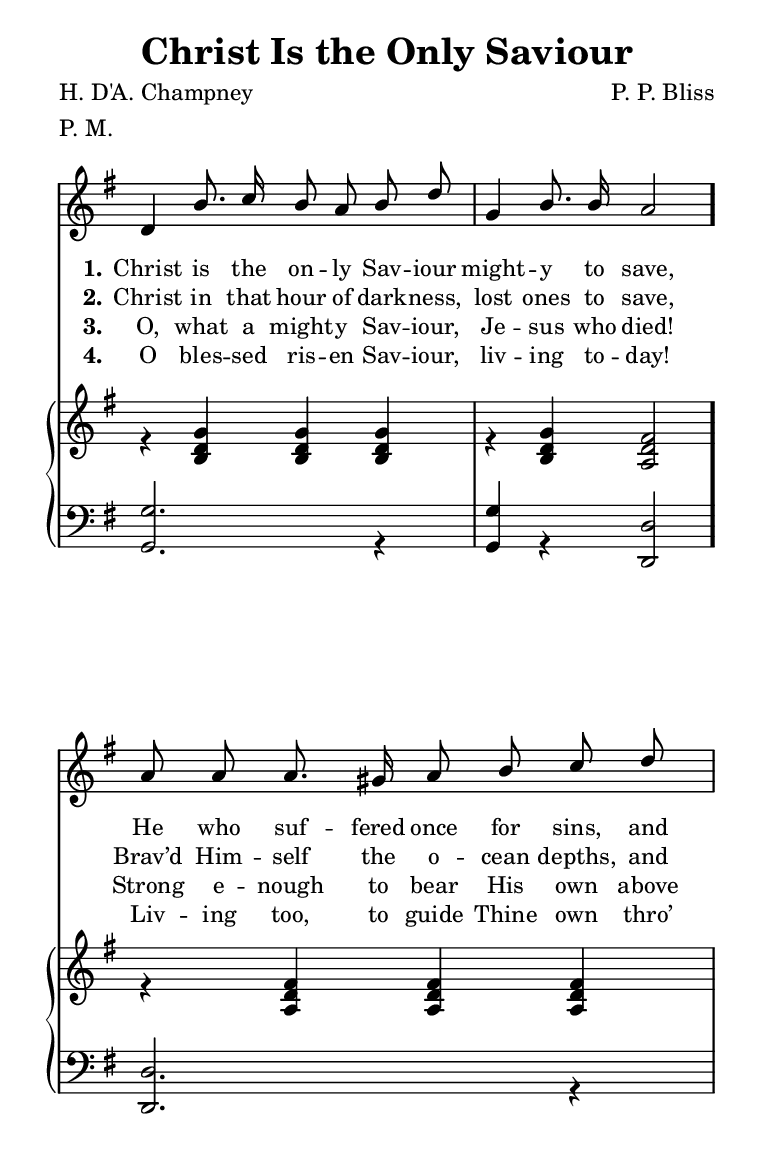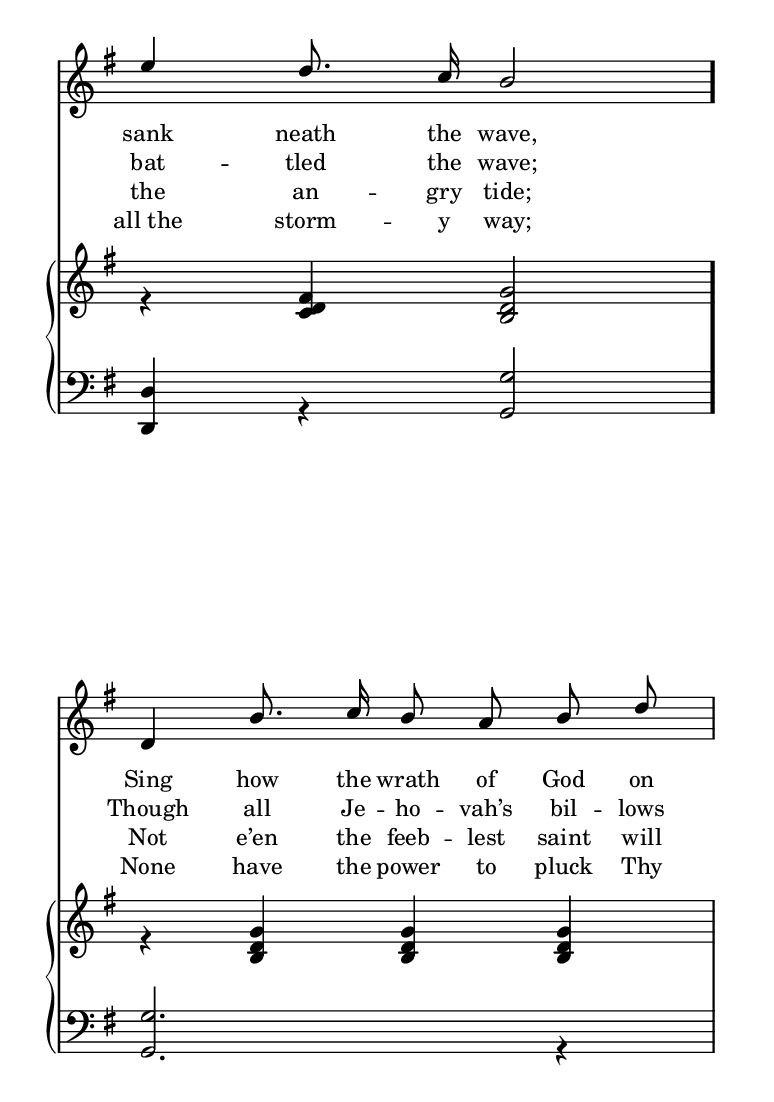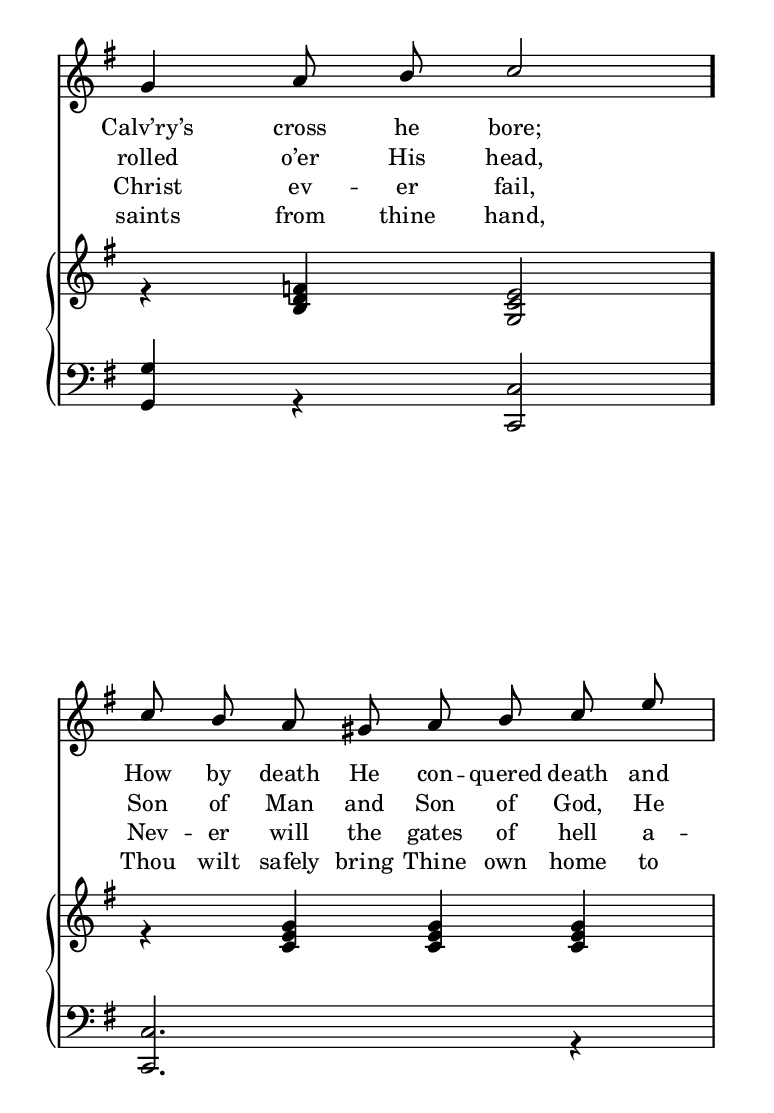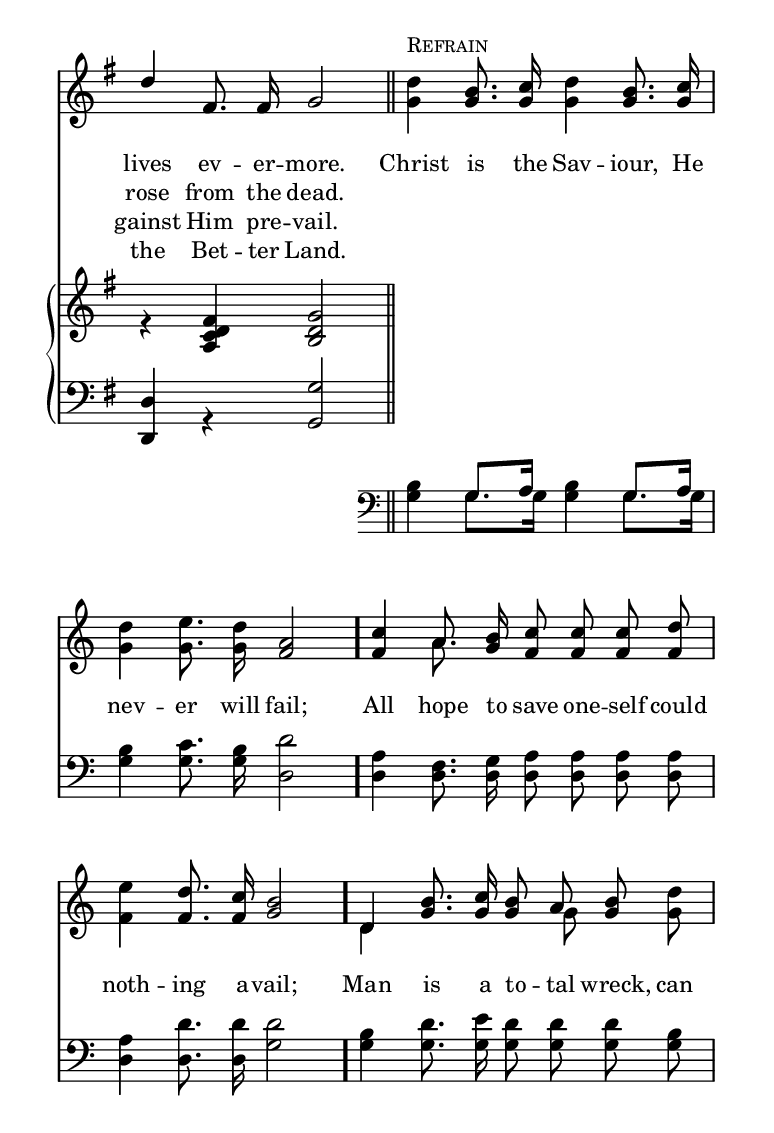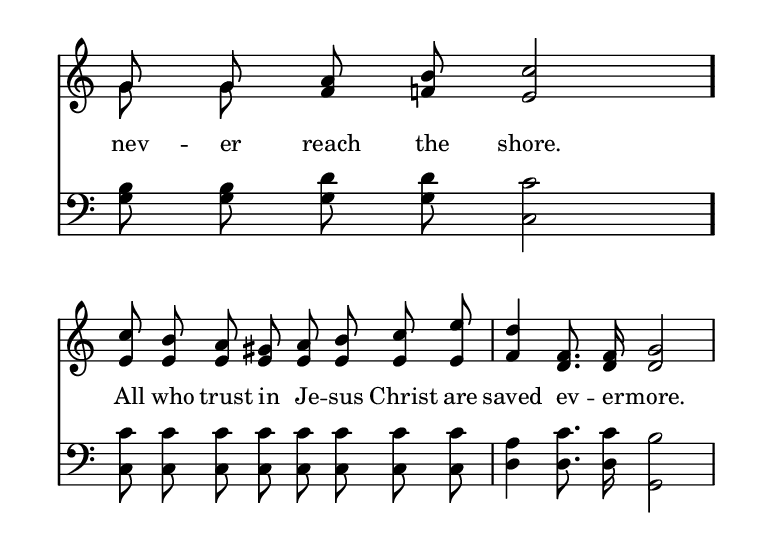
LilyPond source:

\include "common/global.ily"
\paper {
  \include "common/paper.ily"
  ragged-last-bottom = ##t
  page-count = #(cond (is-eogsized 2) (#t #f))
  systems-per-page = #(cond (is-eogsized 4) (#t #f))
  system-count = #(cond (is-eogsized 7) (#t #f))
}

\header{
  hymnnumber = "65"
  title = "Christ Is the Only Saviour"
  tunename = "The Lifeboat"
  meter = "P. M."
  poet = "H. D'A. Champney"
  composer = "P. P. Bliss"
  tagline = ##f
}

% for fermata in MIDI
ta = { \tempo 4=80 }
tb = { \tempo 4=40 }

patternAA = { c4 c8. c16 c8 c8 c8 c8 | c4 c8. c16 c2 }
patternAB = { c4 c8. c16 c8 c8 c8 c8 | c4 c8  c8  c2 }
patternAC = { c4 c8. c16 c4 c8.  c16 | c4 c8. c16 c2 }
patternAD = { c4 c8. c16 c8 c8 c8 c8 | c8 c8 c8 c8 c2 }
patternAE = { c8 c8 c8. c16 c8 c8 c8 c8 | c4 c8. c16 c2 }

patternBA = { c8 c8 c8 c8 c8 c8 c8 c8 | c4 c8. c16 c2 }

global = {
  \include "common/overrides.ily"
  \override Staff.TimeSignature.style = #'numbered
  \time 4/4
  \override Score.MetronomeMark.transparent = ##t % hide all fermata changes too
  \ta
  \key g \major
  \autoBeamOff
}

notesAlto = {
\global
\relative e' {

  \changePitch \patternAC { g g g g g g | g g g fis }
  \changePitch \patternAA { fis a g fis fis fis fis | fis fis fis g }
  \changePitch \patternAD { d g g g g g g | g g fis f e }
  \changePitch \patternBA { e e e e e e e e | fis d d d }

}
}

notesTenor = {
\global
\relative a {

  \changePitch \patternAC { b g a b g a | b c b d }
  \changePitch \patternAA { a fis g a a a a | a d d d }
  \changePitch \patternAD { b d e d d d b | b b d d c }
  \changePitch \patternBA { c c c c c c c c | a c c b }

}
}

notesBass = {
\global
\relative f {

  \changePitch \patternAC { g g g g g g | g g g d }
  \changePitch \patternAA { d d d d d d d | d d d g }
  \changePitch \patternAD { g g g g g g g | g g g g c, }
  \changePitch \patternBA { c c c c c c c c | d d d g, }

}
}

Refrain = \lyricmode {

Christ is the Sav -- iour, He nev -- er will fail; \bar "."
All hope to save one -- self could noth -- ing a -- vail; \bar "."
Man is a to -- tal wreck, can nev -- er reach the shore. \bar "." \break
All who trust in Je -- sus Christ are saved ev -- er -- more. \bar "."

}

notesSopranoRefrain = {
\global
\relative c' {

  << s^\markup { \small \caps "Refrain" }
  \changePitch \patternAC { d' b c d b c | d e d a  } >>
  \changePitch \patternAA { c a b c c c d | e d c b }
  \changePitch \patternAD { d, b' c b a b d | g, g a b c }
  \changePitch \patternBA { c b a gis a b c e | d fis, fis g }

}
}

notesSoprano = {
\global
\relative c' {

  \changePitch \patternAA { d b' c b a b d | g, b b a }
  \changePitch \patternAE { a a a gis a b c d | e d c b } % patternAA in the original, but nonsensical
  \changePitch \patternAB { d, b' c b a b d | g, a b c }
  \changePitch \patternBA { c b a gis a b c e | d fis, fis g }

  \bar "||"

}
}

notesRightHand = {
\global
\override Stem.direction = #UP
\relative e' {

r4 < b d g >4 < b d g >4 < b d g >4 | r4 < b d g >4 < a d fis >2
r4 < a d fis >4 < a d fis >4 < a d fis >4 | r4 < c d fis >4 < b d g >2
r4 < b d g >4 < b d g >4 < b d g >4 | r4 < b d f >4 < g c e >2
r4 < c e g >4 < c e g >4 < c e g >4 | r4 < a c d fis >4 < b d g >2

}
}

notesLeftHand = {
\global
\override Stem.direction = #UP
\clef bass
\relative f, {

< g g' >2. r4 | < g g' >4 r4 < d d' >2 
< d d' >2. r4 | < d d' >4 r4 < g g' >2 
< g g' >2. r4 | < g g' >4 r4 < c, c' >2 
< c c' >2. r4 | < d d' >4 r4 < g g' >2 

}
}

wordsA = \lyricmode {
\set stanza = "1."

Christ is the on -- ly Sav -- iour might -- y to save, \bar "."
He who suf -- fered once for sins, and sank neath the wave, \bar "."
Sing how the wrath of God on Calv’ry’s cross he bore; \bar "."
How by death He con -- quered death and lives ev -- er -- more. \bar "."

}

wordsB = \lyricmode {
\set stanza = "2."

Christ in that hour of dark -- ness, lost ones to save,
Brav’d Him -- self the o -- cean depths, and bat -- tled the wave;
Though all Je -- ho -- vah’s bil -- lows rolled o’er His head,
Son of Man and Son of God, He rose from the dead.

}

wordsC = \lyricmode {
\set stanza = "3."

O, what a might -- y Sav -- iour, Je -- sus who died!
Strong e -- nough to bear His own above the an -- gry tide; % a -- bove ?
Not e’en the feeb -- lest saint will Christ ev -- er fail,
Nev -- er will the gates of hell a -- gainst Him pre -- vail.

}

wordsD = \lyricmode {
\set stanza = "4."

O bles -- sed ris -- en Sav -- iour, liv -- ing to -- day!
Liv -- ing too, to guide Thine own thro’ all_the storm -- y way;
None have the power to pluck Thy saints from thine hand,
Thou wilt safely bring Thine own home to the Bet -- ter Land.

}

\score {
  \context ChoirStaff {
    <<
      \context Staff = upper <<
      \set Staff.autoBeaming = ##f
        \set ChoirStaff.systemStartDelimiter = #'SystemStartBar
        \set ChoirStaff.printPartCombineTexts = ##f
        \context Voice  = sopranos { \voiceOne << \notesSoprano >> }
        \context Lyrics = one   \lyricsto sopranos \wordsA
        \context Lyrics = two   \lyricsto sopranos \wordsB
        \context Lyrics = three \lyricsto sopranos \wordsC
        \context Lyrics = four  \lyricsto sopranos \wordsD
        \override Staff.TimeSignature.stencil = ##f
      >>
      \context PianoStaff = men <<
        \override PianoStaff.TimeSignature.stencil = ##f
        \set ChoirStaff.printPartCombineTexts = ##f
        \context Voice  = righthand { \voiceTwo << \notesRightHand >> }
        \context Voice  = lefthand { \voiceTwo << \notesLeftHand >> }
      >>
    >>
    <<
      \context Staff = upper <<
      \set Staff.autoBeaming = ##f
        \set ChoirStaff.systemStartDelimiter = #'SystemStartBar
        \override Staff.KeySignature.stencil = ##f
        \override Staff.TimeSignature.stencil = ##f
        \set ChoirStaff.printPartCombineTexts = ##f
        \partcombine #'(2 . 9) \notesSopranoRefrain \notesAlto
        \context NullVoice = sopranosRefrain { \voiceOne << \notesSopranoRefrain >> }
        \context NullVoice = altos { \voiceTwo << \notesAlto >> }
        \context Lyrics = one   \lyricsto sopranosRefrain \Refrain
      >>
      \context Staff = men <<
        \override Staff.KeySignature.stencil = ##f
        \override Staff.TimeSignature.stencil = ##f
        \clef bass
        \set ChoirStaff.printPartCombineTexts = ##f
        \partcombine #'(2 . 9) \notesTenor \notesBass
        \context NullVoice = tenors { \voiceOne << \notesTenor >> }
        \context NullVoice = basses { \voiceTwo << \notesBass >> }
      >>
    >>
  }
  \layout {
    \include "common/layout.ily"
  }
}


\score {
  \new Score {
    \context ChoirStaff <<
      \new Staff = upper <<
      \set Staff.autoBeaming = ##f
        \set ChoirStaff.systemStartDelimiter = #'SystemStartBar
        \new Voice  = sopranos { \voiceOne { << \notesSoprano >> << \notesSopranoRefrain >> } }
        \new Voice  = altos { \voiceTwo { \repeat unfold 32 { \skip 4 } << \notesAlto >> } }
        \new Lyrics = one   \lyricsto sopranos \wordsA \Refrain
        \new Lyrics = two   \lyricsto sopranos \wordsB
        \new Lyrics = three \lyricsto sopranos \wordsC
        \new Lyrics = four  \lyricsto sopranos \wordsD
      >>
      \new PianoStaff = men <<
        \new Voice  = righthand { \voiceTwo << \notesRightHand >> }
        \new Voice  = lefthand { \voiceTwo << \notesLeftHand >> }
        \new Voice  = tenors { \voiceOne { \repeat unfold 32 { \skip 4 } << \notesTenor >> } }
        \new Voice  = basses { \voiceTwo { \repeat unfold 32 { \skip 4 } << \notesBass >> } }
      >>
    >>
  }
  \midi{
    \include "common/midi.ily"
  }
}

\version "2.19.49"  % necessary for upgrading to future LilyPond versions.

% vi:set et ts=2 sw=2 ai nocindent syntax=lilypond:
